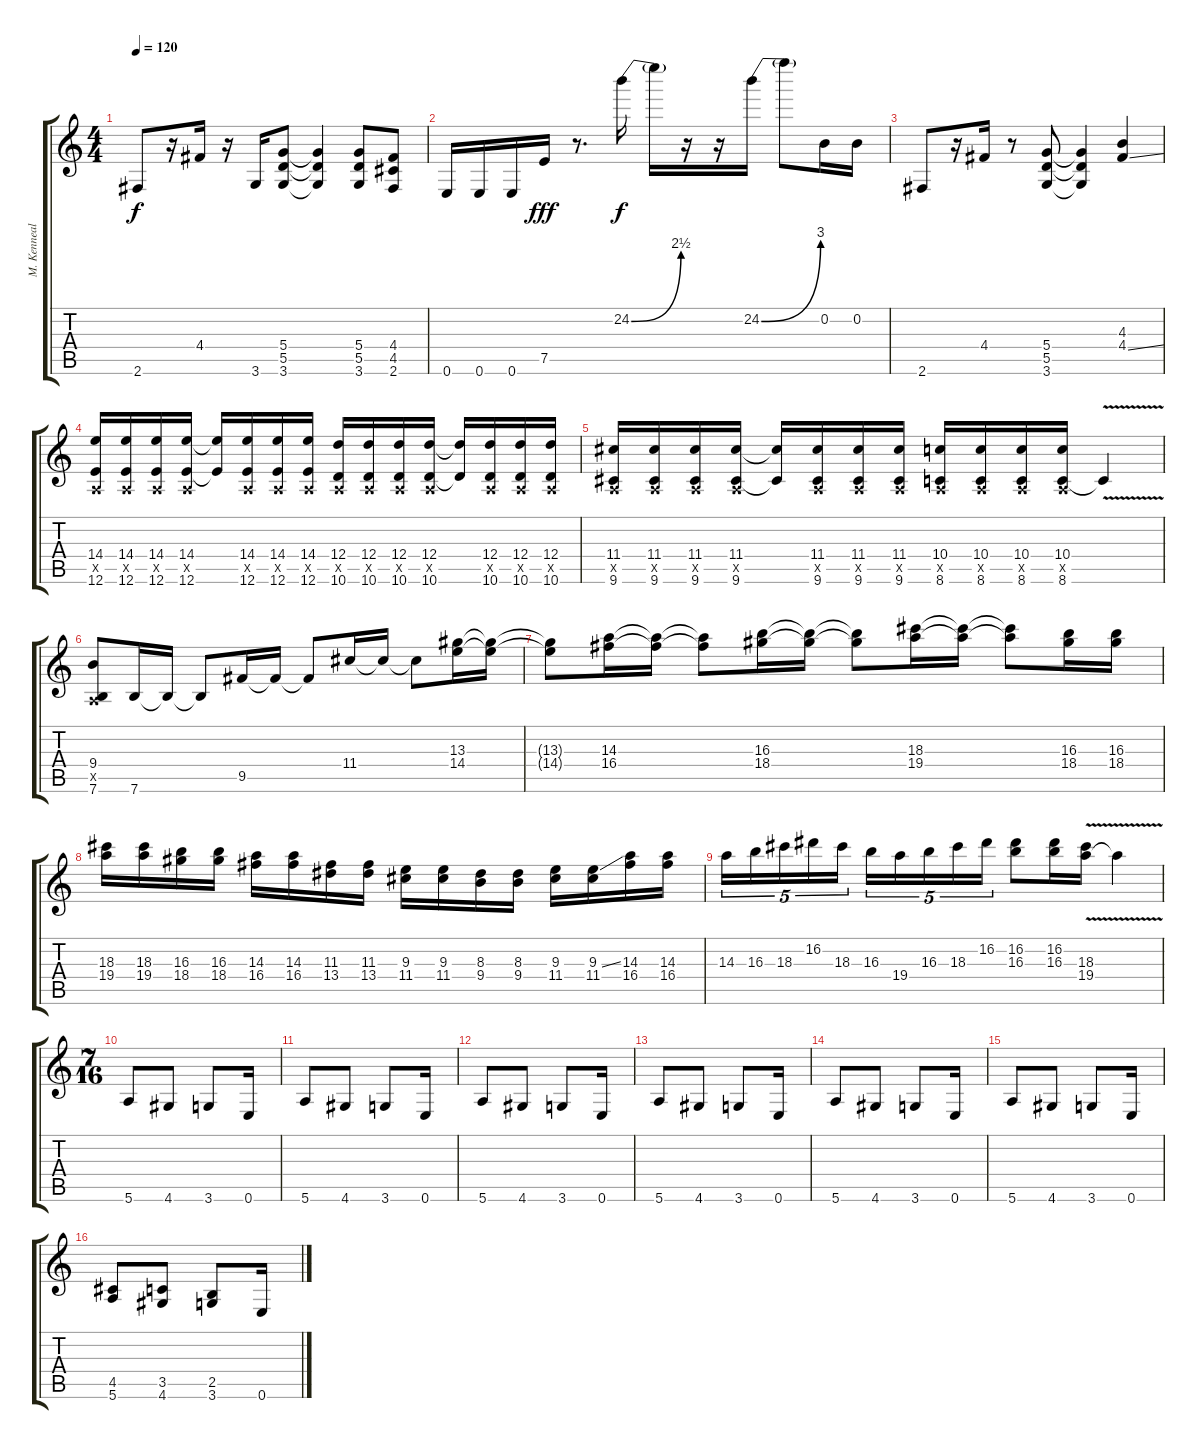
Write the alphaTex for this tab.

\track ("M. Kennealy" "M. Kenneal") {instrument distortionguitar}
\staff {score tabs}
\tuning (E4 B3 G3 D3 A2 E2) {hide}
\ts (4 4)
\tempo 120
\clef g2
\ks c
2.6.8{dy f} r.16 4.4.16 r.16 3.6.16 (5.4 5.5 3.6).8 (5.4{t} 5.5{t} 3.6{t}).4 (5.4 5.5 3.6).8 (4.4 4.5 2.6).8 |
0.6.16 0.6.16 0.6.16 7.5.16{dy fff} r.8{d} 24.2{be (bend 0 0 60 10)}.16{dy f} 24.2{t}.16 r.16 r.16 24.2{be (bend 0 0 60 12)}.16 24.2{t}.8 0.2.16 0.2.16 |
2.6.8 r.16 4.4.16 r.8 (5.4 5.5 3.6).8 (5.4{t} 5.5{t} 3.6{t}).4 (4.3 4.4{ss}).4 |
(14.4 0.5{x} 12.6).16 (14.4 0.5{x} 12.6).16 (14.4 0.5{x} 12.6).16 (14.4 0.5{x} 12.6).16 (14.4{t} 12.6{t}).16 (14.4 0.5{x} 12.6).16 (14.4 0.5{x} 12.6).16 (14.4 0.5{x} 12.6).16 (12.4 0.5{x} 10.6).16 (12.4 0.5{x} 10.6).16 (12.4 0.5{x} 10.6).16 (12.4 0.5{x} 10.6).16 (12.4{t} 10.6{t}).16 (12.4 0.5{x} 10.6).16 (12.4 0.5{x} 10.6).16 (12.4 0.5{x} 10.6).16 |
(11.4 0.5{x} 9.6).16 (11.4 0.5{x} 9.6).16 (11.4 0.5{x} 9.6).16 (11.4 0.5{x} 9.6).16 (11.4{t} 9.6{t}).16 (11.4 0.5{x} 9.6).16 (11.4 0.5{x} 9.6).16 (11.4 0.5{x} 9.6).16 (10.4 0.5{x} 8.6).16 (10.4 0.5{x} 8.6).16 (10.4 0.5{x} 8.6).16 (10.4 0.5{x} 8.6).16 8.6{v t}.4 |
(9.4 0.5{x} 7.6).8 7.6.16 7.6{t}.16 7.6{t}.8 9.5.16 9.5{t}.16 9.5{t}.8 11.4.16 11.4{t}.16 11.4{t}.8 (13.3 14.4).16 (13.3{t} 14.4{t}).16 |
(13.3{t} 14.4{t}).8 (14.3 16.4).16 (14.3{t} 16.4{t}).16 (14.3{t} 16.4{t}).8 (16.3 18.4).16 (16.3{t} 18.4{t}).16 (16.3{t} 18.4{t}).8 (18.3 19.4).16 (18.3{t} 19.4{t}).16 (18.3{t} 19.4{t}).8 (16.3 18.4).16 (16.3 18.4).16 |
(18.3 19.4).16 (18.3 19.4).16 (16.3 18.4).16 (16.3 18.4).16 (14.3 16.4).16 (14.3 16.4).16 (11.3 13.4).16 (11.3 13.4).16 (9.3 11.4).16 (9.3 11.4).16 (8.3 9.4).16 (8.3 9.4).16 (9.3 11.4).16 (9.3{ss} 11.4).16 (14.3 16.4).16 (14.3 16.4).16 |
14.3.16{tu (5 4)} 16.3.16{tu (5 4)} 18.3.16{tu (5 4)} 16.2.16{tu (5 4)} 18.3.16{tu (5 4)} 16.3.16{tu (5 4)} 19.4.16{tu (5 4)} 16.3.16{tu (5 4)} 18.3.16{tu (5 4)} 16.2.16{tu (5 4)} (16.2 16.3).8 (16.2 16.3).16 (18.3{v} 19.4{v}).16 19.4{t}.4 |
\ts (7 16)
5.6.8 4.6.8 3.6.8 0.6.16 |
5.6.8 4.6.8 3.6.8 0.6.16 |
5.6.8 4.6.8 3.6.8 0.6.16 |
5.6.8 4.6.8 3.6.8 0.6.16 |
5.6.8 4.6.8 3.6.8 0.6.16 |
5.6.8 4.6.8 3.6.8 0.6.16 |
(4.5 5.6).8 (3.5 4.6).8 (2.5 3.6).8 0.6.16
